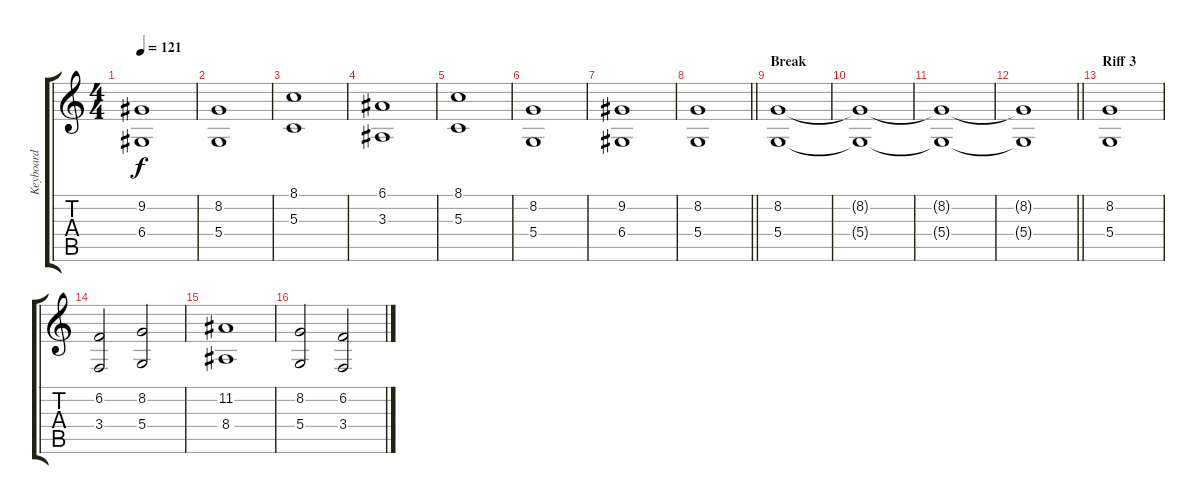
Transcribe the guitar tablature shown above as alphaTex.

\track ("Keyboard" "Keyboard") {instrument choiraahs}
\staff {score tabs}
\tuning (E4 B3 G3 D3 A2 E2) {hide}
\ts (4 4)
\tempo 121
\clef g2
\ks c
(9.2 6.4).1{dy f} |
(8.2 5.4).1 |
(8.1 5.3).1 |
(6.1 3.3).1 |
(8.1 5.3).1 |
(8.2 5.4).1 |
(9.2 6.4).1 |
\barLineRight lightlight
(8.2 5.4).1 |
\section ("" "Break")
(8.2 5.4).1 |
(8.2{t} 5.4{t}).1 |
(8.2{t} 5.4{t}).1 |
\barLineRight lightlight
(8.2{t} 5.4{t}).1 |
\section ("" "Riff 3")
(8.2 5.4).1 |
(6.2 3.4).2 (8.2 5.4).2 |
(11.2 8.4).1 |
(8.2 5.4).2 (6.2 3.4).2
